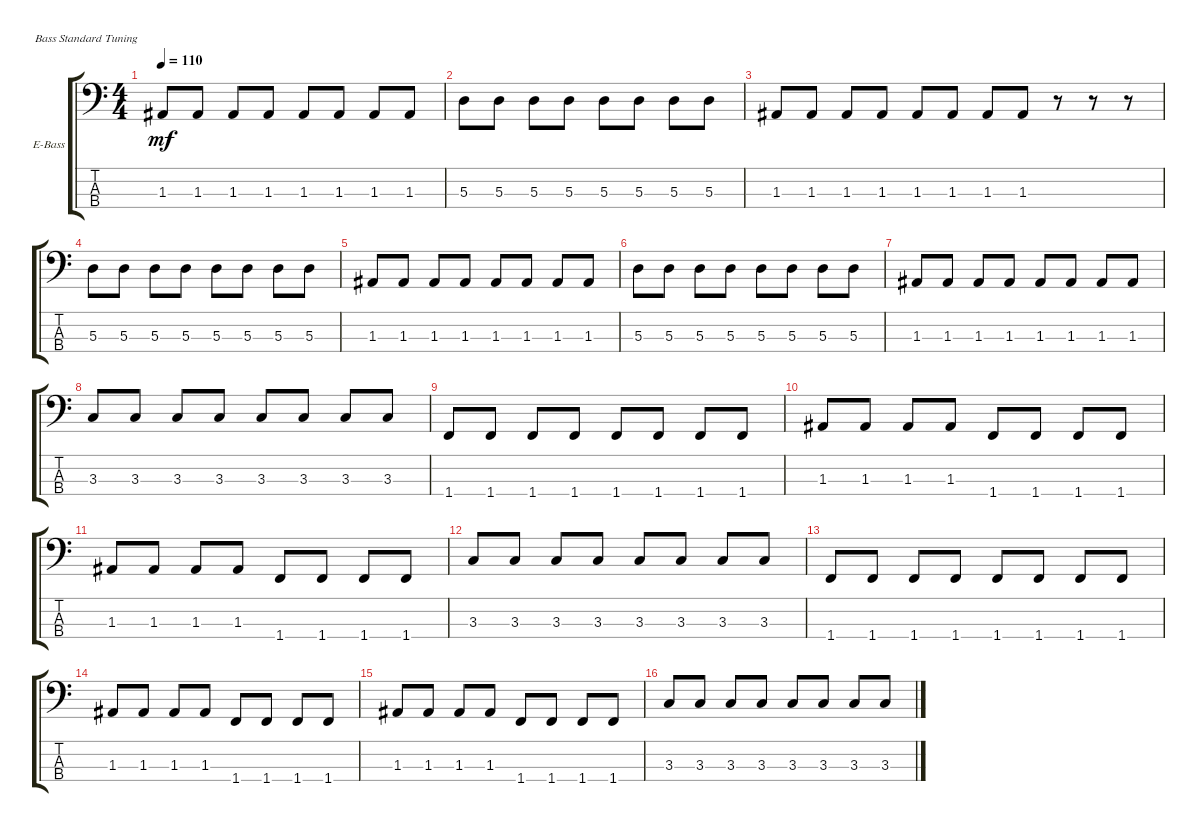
\defaultSystemsLayout 4
\bracketExtendMode groupsimilarinstruments
\firstSystemTrackNameOrientation horizontal
\otherSystemsTrackNameOrientation horizontal
\track ("Hugh McDonald" "E-Bass") {instrument electricbassfinger}
\staff {score tabs}
\tuning (G2 D2 A1 E1)
\ts (4 4)
\tempo 110
\clef f4
\ks c
1.3.8{dy mf} 1.3.8 1.3.8 1.3.8 1.3.8 1.3.8 1.3.8 1.3.8 |
5.3.8 5.3.8 5.3.8 5.3.8 5.3.8 5.3.8 5.3.8 5.3.8 |
1.3.8 1.3.8 1.3.8 1.3.8 1.3.8 1.3.8 1.3.8 1.3.8 r.8 r.8 r.8 |
5.3.8 5.3.8 5.3.8 5.3.8 5.3.8 5.3.8 5.3.8 5.3.8 |
1.3.8 1.3.8 1.3.8 1.3.8 1.3.8 1.3.8 1.3.8 1.3.8 |
5.3.8 5.3.8 5.3.8 5.3.8 5.3.8 5.3.8 5.3.8 5.3.8 |
1.3.8 1.3.8 1.3.8 1.3.8 1.3.8 1.3.8 1.3.8 1.3.8 |
3.3.8 3.3.8 3.3.8 3.3.8 3.3.8 3.3.8 3.3.8 3.3.8 |
1.4.8 1.4.8 1.4.8 1.4.8 1.4.8 1.4.8 1.4.8 1.4.8 |
1.3.8 1.3.8 1.3.8 1.3.8 1.4.8 1.4.8 1.4.8 1.4.8 |
1.3.8 1.3.8 1.3.8 1.3.8 1.4.8 1.4.8 1.4.8 1.4.8 |
3.3.8 3.3.8 3.3.8 3.3.8 3.3.8 3.3.8 3.3.8 3.3.8 |
1.4.8 1.4.8 1.4.8 1.4.8 1.4.8 1.4.8 1.4.8 1.4.8 |
1.3.8 1.3.8 1.3.8 1.3.8 1.4.8 1.4.8 1.4.8 1.4.8 |
1.3.8 1.3.8 1.3.8 1.3.8 1.4.8 1.4.8 1.4.8 1.4.8 |
3.3.8 3.3.8 3.3.8 3.3.8 3.3.8 3.3.8 3.3.8 3.3.8
